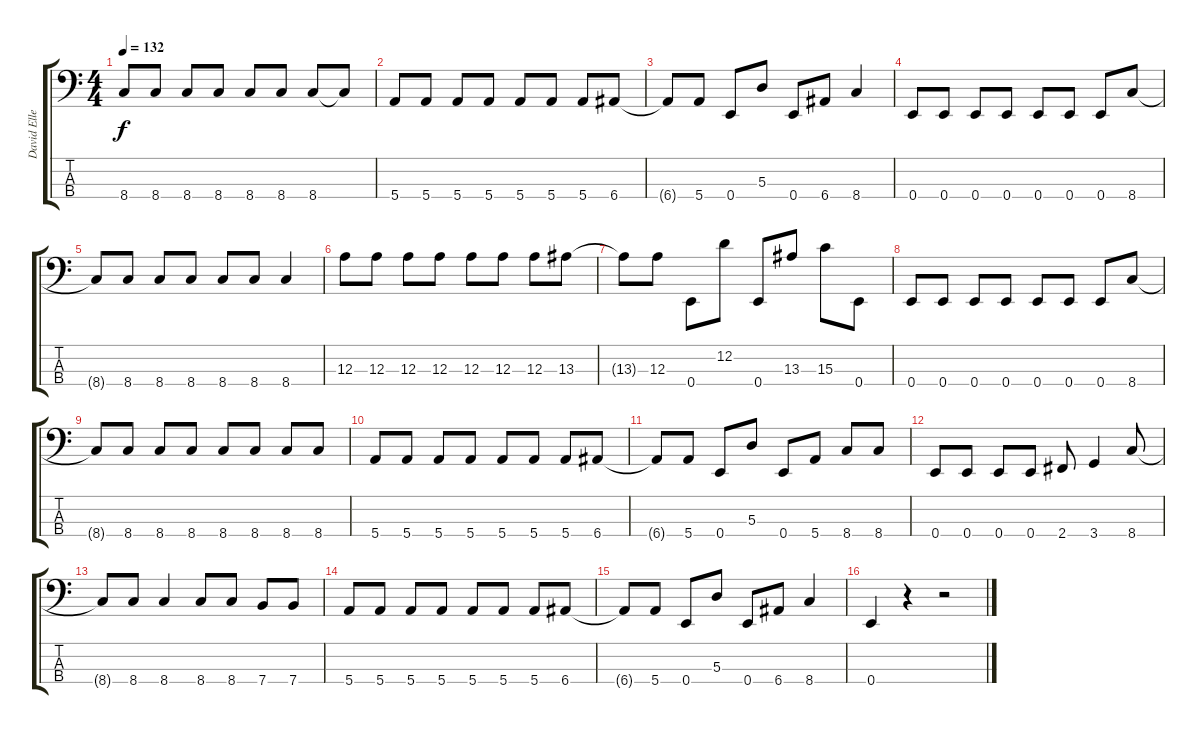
\track ("David Ellefson (Bass)" "David Elle") {instrument electricbasspick}
\staff {score tabs}
\tuning (G2 D2 A1 E1) {hide}
\ts (4 4)
\tempo 132
\clef f4
\ks c
8.4{t}.8{dy f} 8.4.8 8.4.8 8.4.8 8.4.8 8.4.8 8.4.8 8.4{t}.8 |
5.4.8 5.4.8 5.4.8 5.4.8 5.4.8 5.4.8 5.4.8 6.4.8 |
6.4{t}.8 5.4.8 0.4.8 5.3.8 0.4.8 6.4.8 8.4.4 |
0.4.8 0.4.8 0.4.8 0.4.8 0.4.8 0.4.8 0.4.8 8.4.8 |
8.4{t}.8 8.4.8 8.4.8 8.4.8 8.4.8 8.4.8 8.4.4 |
12.3.8 12.3.8 12.3.8 12.3.8 12.3.8 12.3.8 12.3.8 13.3.8 |
13.3{t}.8 12.3.8 0.4.8 12.2.8 0.4.8 13.3.8 15.3.8 0.4.8 |
0.4.8 0.4.8 0.4.8 0.4.8 0.4.8 0.4.8 0.4.8 8.4.8 |
8.4{t}.8 8.4.8 8.4.8 8.4.8 8.4.8 8.4.8 8.4.8 8.4.8 |
5.4.8 5.4.8 5.4.8 5.4.8 5.4.8 5.4.8 5.4.8 6.4.8 |
6.4{t}.8 5.4.8 0.4.8 5.3.8 0.4.8 5.4.8 8.4.8 8.4.8 |
0.4.8 0.4.8 0.4.8 0.4.8 2.4.8 3.4.4 8.4.8 |
8.4{t}.8 8.4.8 8.4.4 8.4.8 8.4.8 7.4.8 7.4.8 |
5.4.8 5.4.8 5.4.8 5.4.8 5.4.8 5.4.8 5.4.8 6.4.8 |
6.4{t}.8 5.4.8 0.4.8 5.3.8 0.4.8 6.4.8 8.4.4 |
0.4.4 r.4 r.2
